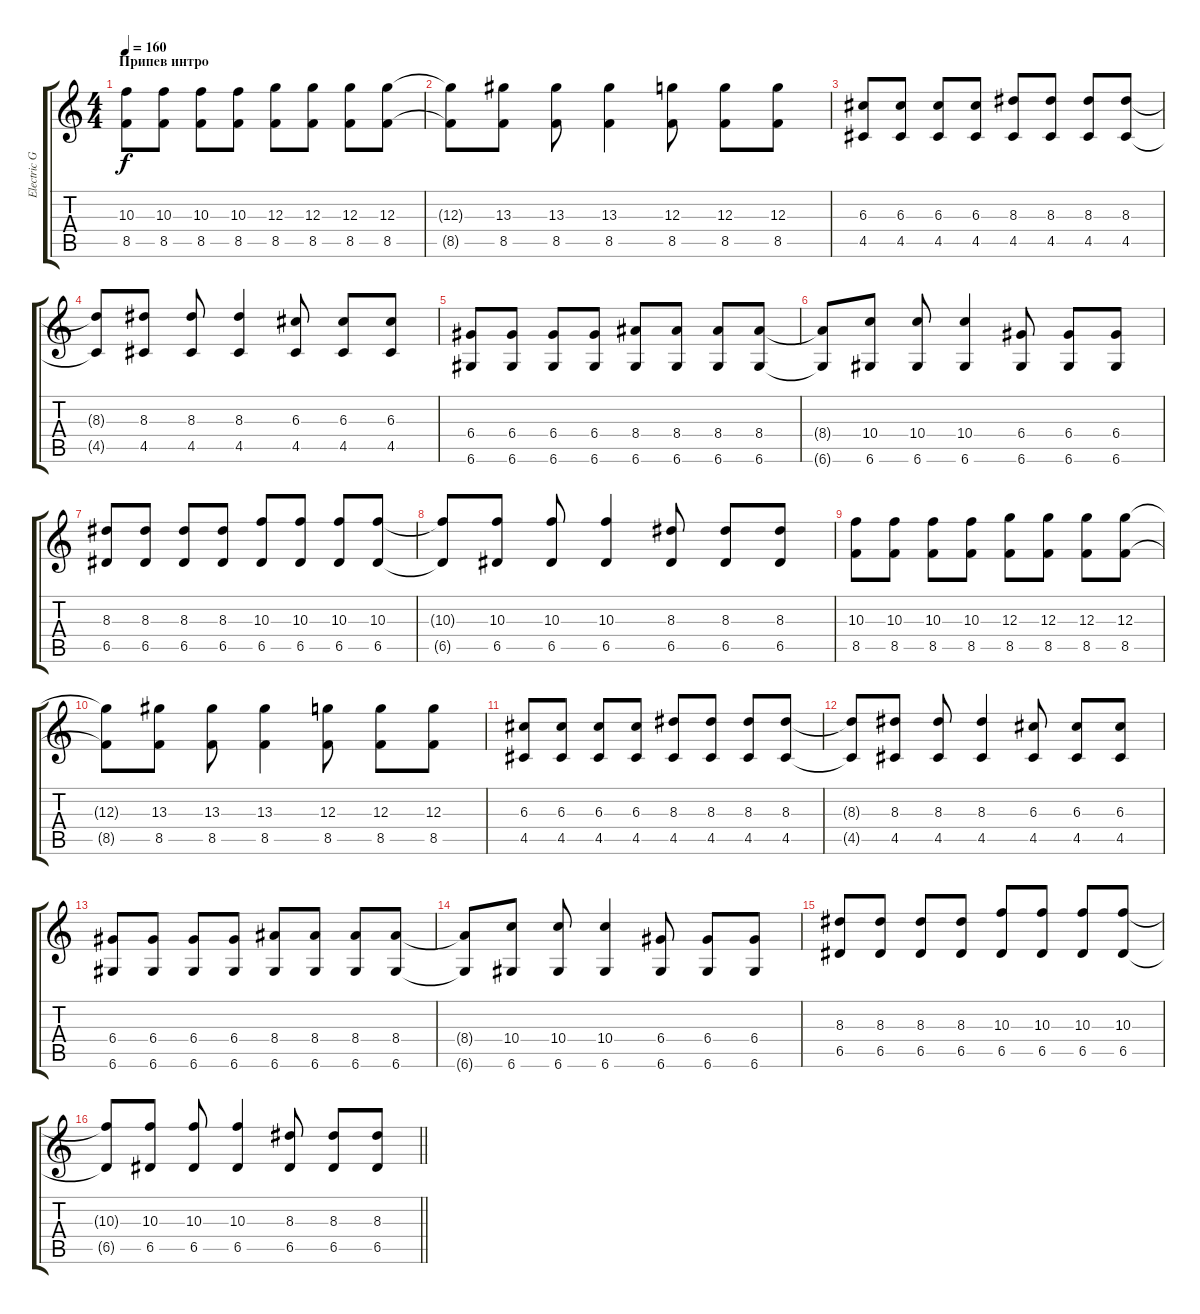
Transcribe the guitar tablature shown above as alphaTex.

\track ("Electric Guitar 1" "Electric G") {instrument overdrivenguitar}
\staff {score tabs}
\tuning (E4 B3 G3 D3 A2 D2) {hide}
\ts (4 4)
\section ("" "Припев интро")
\tempo 160
\clef g2
\ks c
(10.3 8.5).8{dy f instrument overdrivenguitar} (10.3 8.5).8 (10.3 8.5).8 (10.3 8.5).8 (12.3 8.5).8 (12.3 8.5).8 (12.3 8.5).8 (12.3 8.5).8 |
(12.3{t} 8.5{t}).8 (13.3 8.5).8 (13.3 8.5).8 (13.3 8.5).4 (12.3 8.5).8 (12.3 8.5).8 (12.3 8.5).8 |
(6.3 4.5).8 (6.3 4.5).8 (6.3 4.5).8 (6.3 4.5).8 (8.3 4.5).8 (8.3 4.5).8 (8.3 4.5).8 (8.3 4.5).8 |
(8.3{t} 4.5{t}).8 (8.3 4.5).8 (8.3 4.5).8 (8.3 4.5).4 (6.3 4.5).8 (6.3 4.5).8 (6.3 4.5).8 |
(6.4 6.6).8 (6.4 6.6).8 (6.4 6.6).8 (6.4 6.6).8 (8.4 6.6).8 (8.4 6.6).8 (8.4 6.6).8 (8.4 6.6).8 |
(8.4{t} 6.6{t}).8 (10.4 6.6).8 (10.4 6.6).8 (10.4 6.6).4 (6.4 6.6).8 (6.4 6.6).8 (6.4 6.6).8 |
(8.3 6.5).8 (8.3 6.5).8 (8.3 6.5).8 (8.3 6.5).8 (10.3 6.5).8 (10.3 6.5).8 (10.3 6.5).8 (10.3 6.5).8 |
(10.3{t} 6.5{t}).8 (10.3 6.5).8 (10.3 6.5).8 (10.3 6.5).4 (8.3 6.5).8 (8.3 6.5).8 (8.3 6.5).8 |
(10.3 8.5).8 (10.3 8.5).8 (10.3 8.5).8 (10.3 8.5).8 (12.3 8.5).8 (12.3 8.5).8 (12.3 8.5).8 (12.3 8.5).8 |
(12.3{t} 8.5{t}).8 (13.3 8.5).8 (13.3 8.5).8 (13.3 8.5).4 (12.3 8.5).8 (12.3 8.5).8 (12.3 8.5).8 |
(6.3 4.5).8 (6.3 4.5).8 (6.3 4.5).8 (6.3 4.5).8 (8.3 4.5).8 (8.3 4.5).8 (8.3 4.5).8 (8.3 4.5).8 |
(8.3{t} 4.5{t}).8 (8.3 4.5).8 (8.3 4.5).8 (8.3 4.5).4 (6.3 4.5).8 (6.3 4.5).8 (6.3 4.5).8 |
(6.4 6.6).8 (6.4 6.6).8 (6.4 6.6).8 (6.4 6.6).8 (8.4 6.6).8 (8.4 6.6).8 (8.4 6.6).8 (8.4 6.6).8 |
(8.4{t} 6.6{t}).8 (10.4 6.6).8 (10.4 6.6).8 (10.4 6.6).4 (6.4 6.6).8 (6.4 6.6).8 (6.4 6.6).8 |
(8.3 6.5).8 (8.3 6.5).8 (8.3 6.5).8 (8.3 6.5).8 (10.3 6.5).8 (10.3 6.5).8 (10.3 6.5).8 (10.3 6.5).8 |
\barLineRight lightlight
(10.3{t} 6.5{t}).8 (10.3 6.5).8 (10.3 6.5).8 (10.3 6.5).4 (8.3 6.5).8 (8.3 6.5).8 (8.3 6.5).8
